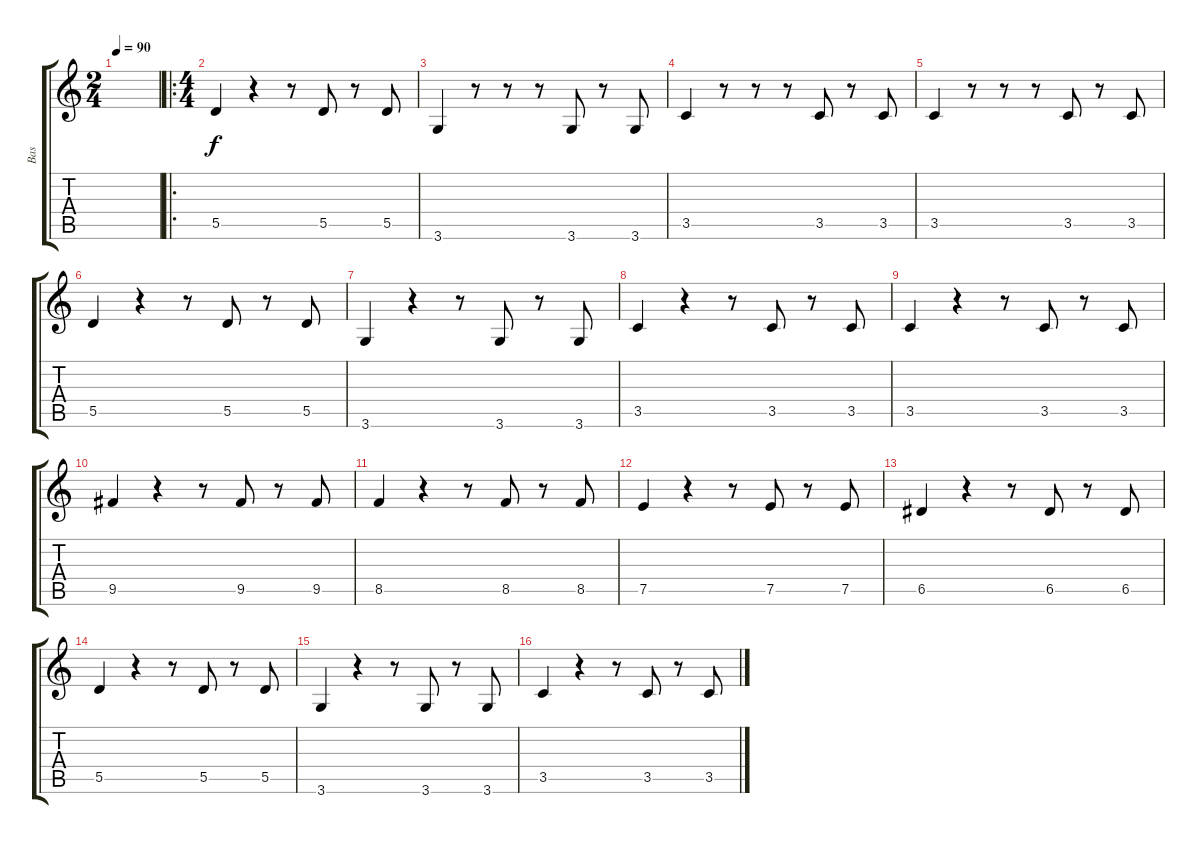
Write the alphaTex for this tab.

\track ("Bas" "Bas") {instrument acousticbass}
\staff {score tabs}
\tuning (E4 B3 G3 D3 A2 E2) {hide}
\ts (2 4)
\tempo 90
\clef g2
\ks c
|
\ro
\ts (4 4)
5.5.4 r.4 r.8 5.5.8 r.8 5.5.8 |
3.6.4 r.8 r.8 r.8 3.6.8 r.8 3.6.8 |
3.5.4 r.8 r.8 r.8 3.5.8 r.8 3.5.8 |
3.5.4 r.8 r.8 r.8 3.5.8 r.8 3.5.8 |
5.5.4 r.4 r.8 5.5.8 r.8 5.5.8 |
3.6.4 r.4 r.8 3.6.8 r.8 3.6.8 |
3.5.4 r.4 r.8 3.5.8 r.8 3.5.8 |
3.5.4 r.4 r.8 3.5.8 r.8 3.5.8 |
9.5.4 r.4 r.8 9.5.8 r.8 9.5.8 |
8.5.4 r.4 r.8 8.5.8 r.8 8.5.8 |
7.5.4 r.4 r.8 7.5.8 r.8 7.5.8 |
6.5.4 r.4 r.8 6.5.8 r.8 6.5.8 |
5.5.4 r.4 r.8 5.5.8 r.8 5.5.8 |
3.6.4 r.4 r.8 3.6.8 r.8 3.6.8 |
3.5.4 r.4 r.8 3.5.8 r.8 3.5.8
